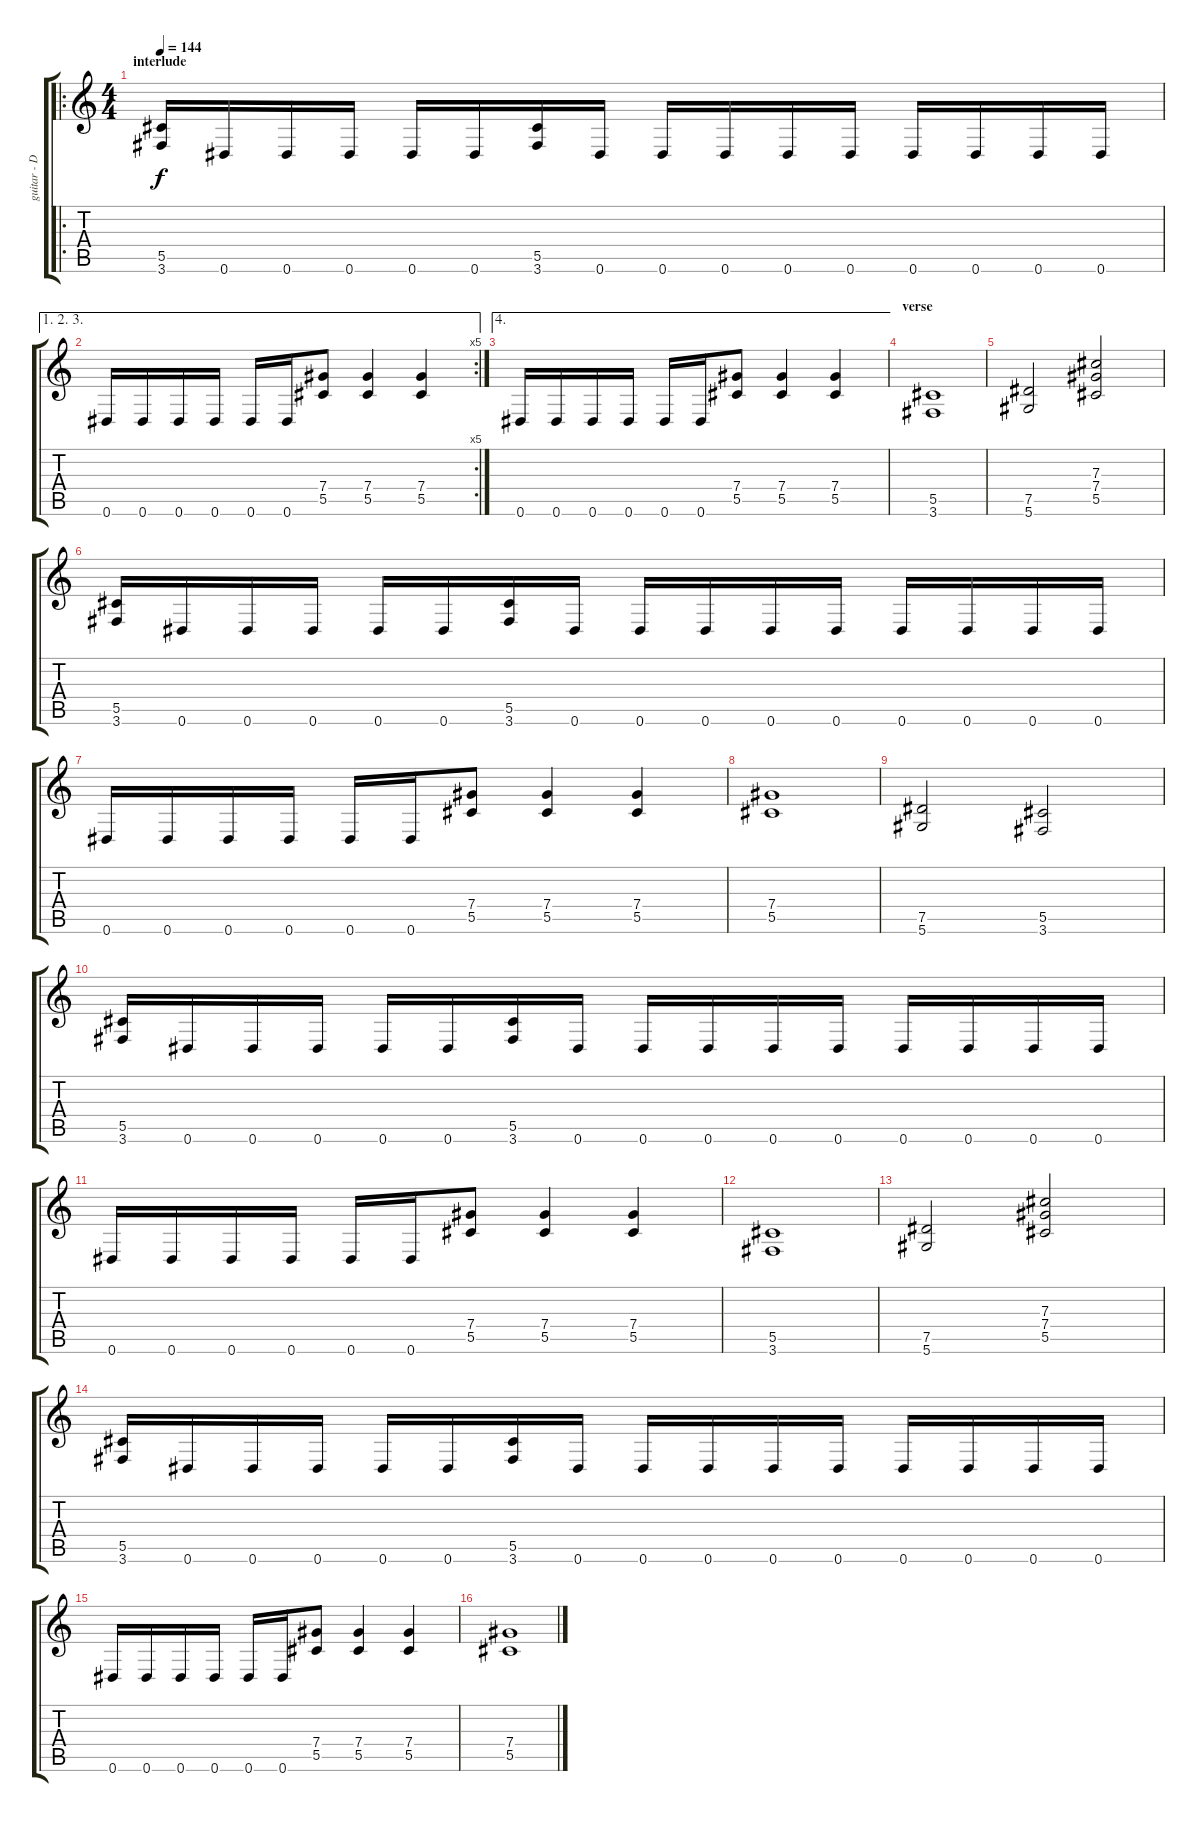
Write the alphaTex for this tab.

\track ("guitar - D#" "guitar - D") {instrument distortionguitar}
\staff {score tabs}
\tuning (Eb4 Bb3 Gb3 Db3 Ab2 Eb2) {hide}
\ro
\ts (4 4)
\section ("" "interlude")
\tempo 144
\clef g2
\ks c
(5.5 3.6).16{dy f} 0.6.16 0.6.16 0.6.16 0.6.16 0.6.16 (5.5 3.6).16 0.6.16 0.6.16 0.6.16 0.6.16 0.6.16 0.6.16 0.6.16 0.6.16 0.6.16 |
\ae (1 2 3)
\rc 5
0.6.16 0.6.16 0.6.16 0.6.16 0.6.16 0.6.16 (7.4 5.5).8 (7.4 5.5).4 (7.4 5.5).4 |
\ae 4
0.6.16 0.6.16 0.6.16 0.6.16 0.6.16 0.6.16 (7.4 5.5).8 (7.4 5.5).4 (7.4 5.5).4 |
\section ("" "verse")
(5.5 3.6).1 |
(7.5 5.6).2 (7.3 7.4 5.5).2 |
(5.5 3.6).16 0.6.16 0.6.16 0.6.16 0.6.16 0.6.16 (5.5 3.6).16 0.6.16 0.6.16 0.6.16 0.6.16 0.6.16 0.6.16 0.6.16 0.6.16 0.6.16 |
0.6.16 0.6.16 0.6.16 0.6.16 0.6.16 0.6.16 (7.4 5.5).8 (7.4 5.5).4 (7.4 5.5).4 |
(7.4 5.5).1 |
(7.5 5.6).2 (5.5 3.6).2 |
(5.5 3.6).16 0.6.16 0.6.16 0.6.16 0.6.16 0.6.16 (5.5 3.6).16 0.6.16 0.6.16 0.6.16 0.6.16 0.6.16 0.6.16 0.6.16 0.6.16 0.6.16 |
0.6.16 0.6.16 0.6.16 0.6.16 0.6.16 0.6.16 (7.4 5.5).8 (7.4 5.5).4 (7.4 5.5).4 |
(5.5 3.6).1 |
(7.5 5.6).2 (7.3 7.4 5.5).2 |
(5.5 3.6).16 0.6.16 0.6.16 0.6.16 0.6.16 0.6.16 (5.5 3.6).16 0.6.16 0.6.16 0.6.16 0.6.16 0.6.16 0.6.16 0.6.16 0.6.16 0.6.16 |
0.6.16 0.6.16 0.6.16 0.6.16 0.6.16 0.6.16 (7.4 5.5).8 (7.4 5.5).4 (7.4 5.5).4 |
(7.4 5.5).1
